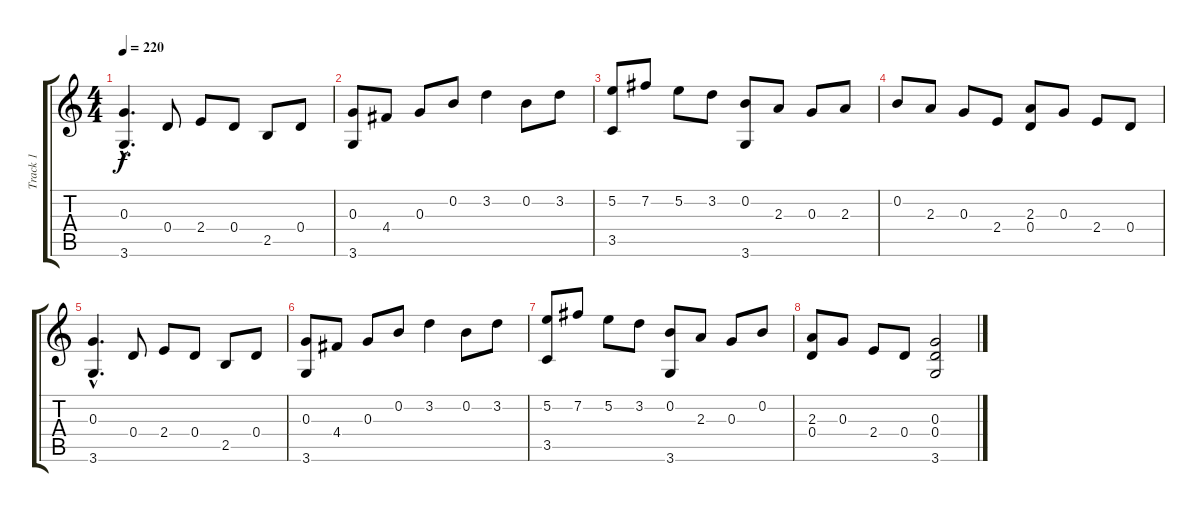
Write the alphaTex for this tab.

\track ("Track 1" "Track 1") {instrument acousticguitarnylon}
\staff {score tabs}
\tuning (E4 B3 G3 D3 A2 E2) {hide}
\ts (4 4)
\tempo 220
\clef g2
\ks c
(0.3{hac} 3.6{hac}).4{d dy f} 0.4.8 2.4.8 0.4.8 2.5.8 0.4.8 |
(0.3 3.6).8 4.4.8 0.3.8 0.2.8 3.2.4 0.2.8 3.2.8 |
(5.2 3.5).8 7.2.8 5.2.8 3.2.8 (0.2 3.6).8 2.3.8 0.3.8 2.3.8 |
0.2.8 2.3.8 0.3.8 2.4.8 (2.3 0.4).8 0.3.8 2.4.8 0.4.8 |
(0.3{hac} 3.6{hac}).4{d} 0.4.8 2.4.8 0.4.8 2.5.8 0.4.8 |
(0.3 3.6).8 4.4.8 0.3.8 0.2.8 3.2.4 0.2.8 3.2.8 |
(5.2 3.5).8 7.2.8 5.2.8 3.2.8 (0.2 3.6).8 2.3.8 0.3.8 0.2.8 |
(2.3 0.4).8 0.3.8 2.4.8 0.4.8 (0.3 0.4 3.6).2
